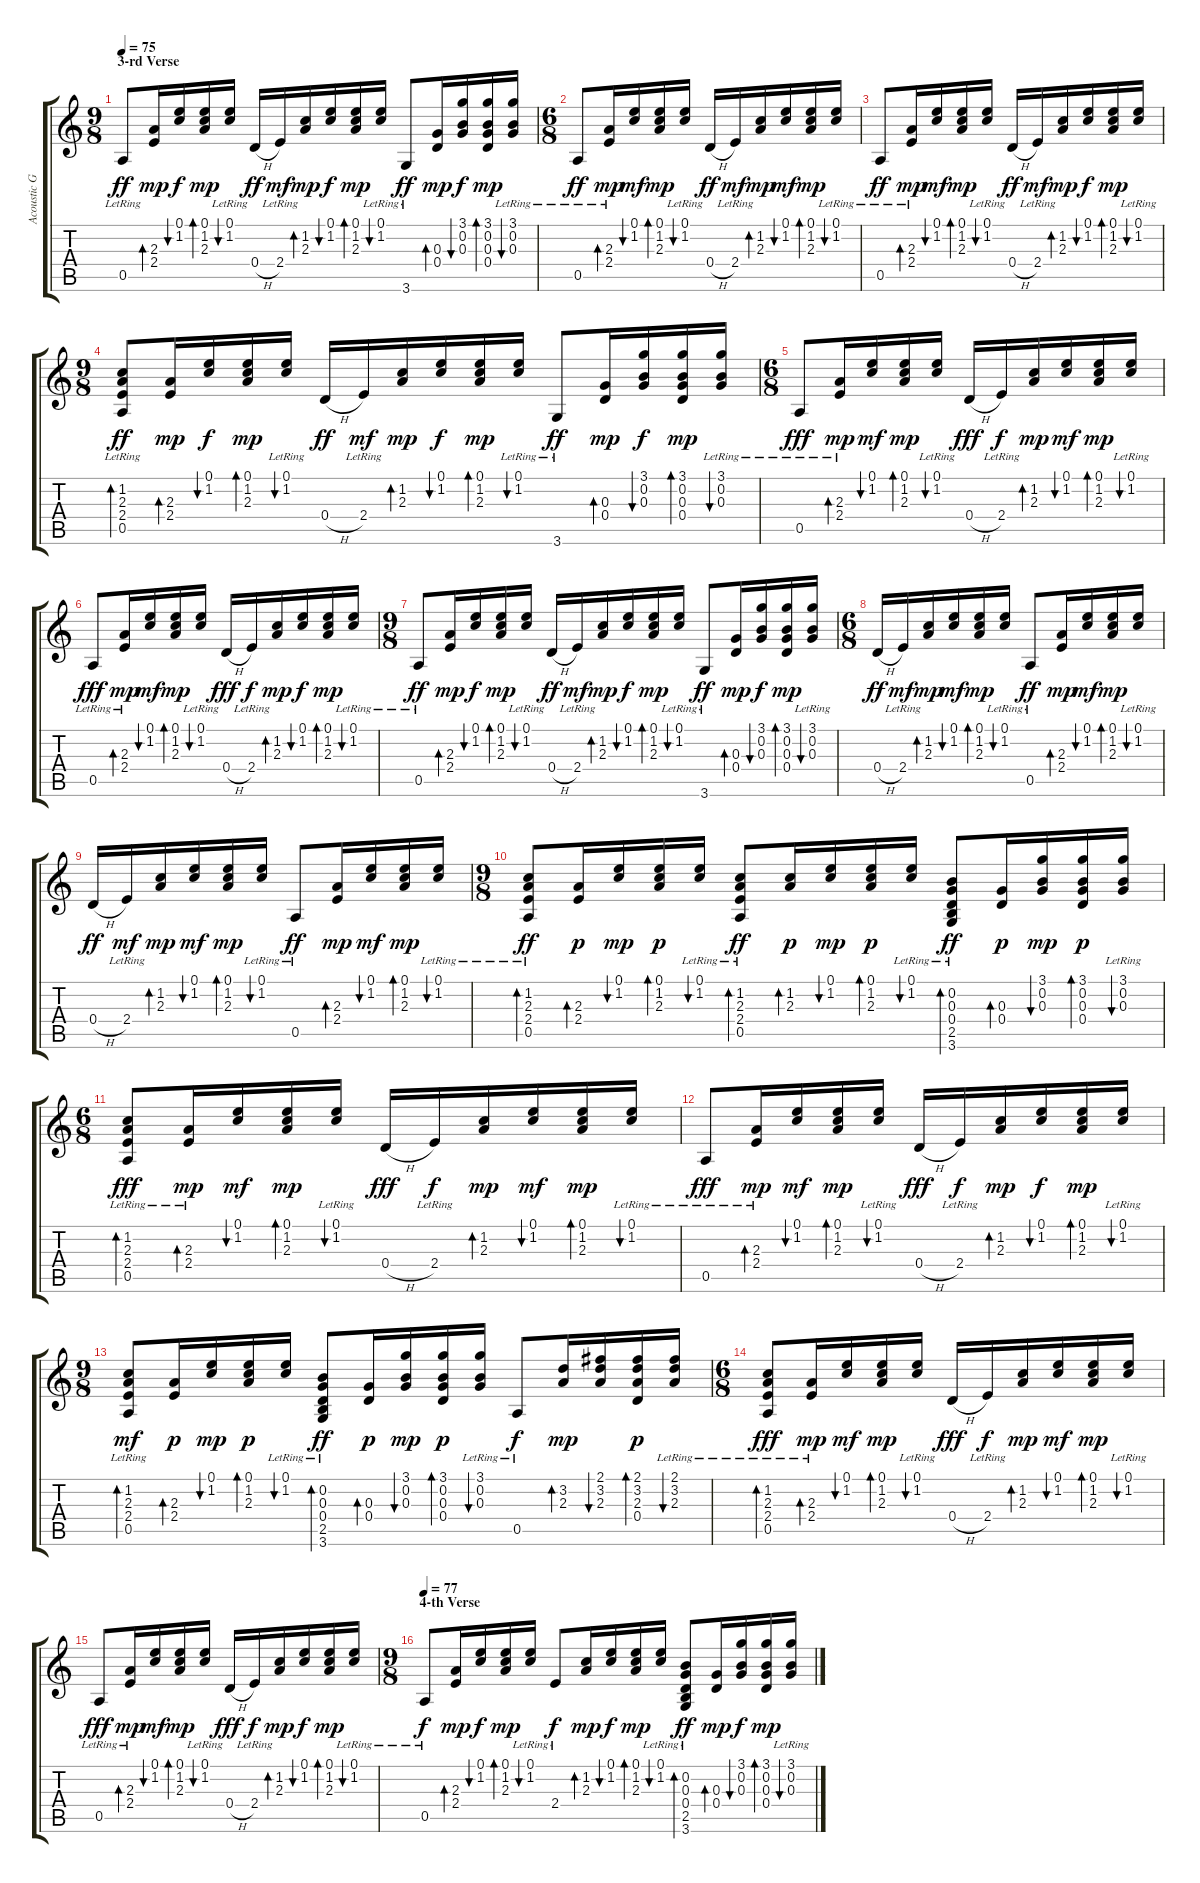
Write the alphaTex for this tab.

\track ("Acoustic Guitar" "Acoustic G") {instrument acousticguitarsteel}
\staff {score tabs}
\tuning (E4 B3 G3 D3 A2 E2) {hide}
\ts (9 8)
\section ("" "3-rd Verse")
\tempo 75
\clef g2
\ks c
0.5{lr}.8{dy ff} (2.3 2.4).16{bd 60 dy mp} (0.1 1.2).16{bu 60 dy f} (0.1 1.2 2.3).16{bd 60 dy mp} (0.1{lr} 1.2{lr}).16{bu 60} 0.4{h}.16{dy ff} 2.4{lr}.16{dy mf} (1.2 2.3).16{bd 60 dy mp} (0.1 1.2).16{bu 60 dy f} (0.1 1.2 2.3).16{bd 60 dy mp} (0.1{lr} 1.2{lr}).16{bu 60} 3.6{lr}.8{dy ff} (0.3 0.4).16{bd 60 dy mp} (3.1 0.2 0.3).16{bu 60 dy f} (3.1 0.2 0.3 0.4).16{bd 60 dy mp} (3.1{lr} 0.2{lr} 0.3{lr}).16{bu 60} |
\ts (6 8)
0.5{lr}.8{dy ff} (2.3 2.4{lr}).16{bd 60 dy mp} (0.1 1.2).16{bu 60 dy mf} (0.1 1.2 2.3).16{bd 60 dy mp} (0.1{lr} 1.2{lr}).16{bu 60} 0.4{h}.16{dy ff} 2.4{lr}.16{dy mf} (1.2 2.3).16{bd 60 dy mp} (0.1 1.2).16{bu 60 dy mf} (0.1 1.2 2.3).16{bd 60 dy mp} (0.1{lr} 1.2{lr}).16{bu 60} |
0.5{lr}.8{dy ff} (2.3 2.4{lr}).16{bd 60 dy mp} (0.1 1.2).16{bu 60 dy mf} (0.1 1.2 2.3).16{bd 60 dy mp} (0.1{lr} 1.2{lr}).16{bu 60} 0.4{h}.16{dy ff} 2.4{lr}.16{dy mf} (1.2 2.3).16{bd 60 dy mp} (0.1 1.2).16{bu 60 dy f} (0.1 1.2 2.3).16{bd 60 dy mp} (0.1{lr} 1.2{lr}).16{bu 60} |
\ts (9 8)
(1.2 2.3 2.4 0.5{lr}).8{bd 120 dy ff} (2.3 2.4).16{bd 60 dy mp} (0.1 1.2).16{bu 60 dy f} (0.1 1.2 2.3).16{bd 60 dy mp} (0.1{lr} 1.2{lr}).16{bu 60} 0.4{h}.16{dy ff} 2.4{lr}.16{dy mf} (1.2 2.3).16{bd 60 dy mp} (0.1 1.2).16{bu 60 dy f} (0.1 1.2 2.3).16{bd 60 dy mp} (0.1{lr} 1.2{lr}).16{bu 60} 3.6{lr}.8{dy ff} (0.3 0.4).16{bd 60 dy mp} (3.1 0.2 0.3).16{bu 60 dy f} (3.1 0.2 0.3 0.4).16{bd 60 dy mp} (3.1{lr} 0.2{lr} 0.3{lr}).16{bu 60} |
\ts (6 8)
0.5{lr}.8{dy fff} (2.3 2.4{lr}).16{bd 60 dy mp} (0.1 1.2).16{bu 60 dy mf} (0.1 1.2 2.3).16{bd 60 dy mp} (0.1{lr} 1.2{lr}).16{bu 60} 0.4{h}.16{dy fff} 2.4{lr}.16{dy f} (1.2 2.3).16{bd 60 dy mp} (0.1 1.2).16{bu 60 dy mf} (0.1 1.2 2.3).16{bd 60 dy mp} (0.1{lr} 1.2{lr}).16{bu 60} |
0.5{lr}.8{dy fff} (2.3 2.4{lr}).16{bd 60 dy mp} (0.1 1.2).16{bu 60 dy mf} (0.1 1.2 2.3).16{bd 60 dy mp} (0.1{lr} 1.2{lr}).16{bu 60} 0.4{h}.16{dy fff} 2.4{lr}.16{dy f} (1.2 2.3).16{bd 60 dy mp} (0.1 1.2).16{bu 60 dy f} (0.1 1.2 2.3).16{bd 60 dy mp} (0.1{lr} 1.2{lr}).16{bu 60} |
\ts (9 8)
0.5{lr}.8{dy ff} (2.3 2.4).16{bd 60 dy mp} (0.1 1.2).16{bu 60 dy f} (0.1 1.2 2.3).16{bd 60 dy mp} (0.1{lr} 1.2{lr}).16{bu 60} 0.4{h}.16{dy ff} 2.4{lr}.16{dy mf} (1.2 2.3).16{bd 60 dy mp} (0.1 1.2).16{bu 60 dy f} (0.1 1.2 2.3).16{bd 60 dy mp} (0.1{lr} 1.2{lr}).16{bu 60} 3.6{lr}.8{dy ff} (0.3 0.4).16{bd 60 dy mp} (3.1 0.2 0.3).16{bu 60 dy f} (3.1 0.2 0.3 0.4).16{bd 60 dy mp} (3.1{lr} 0.2{lr} 0.3{lr}).16{bu 60} |
\ts (6 8)
0.4{h}.16{dy ff} 2.4{lr}.16{dy mf} (1.2 2.3).16{bd 60 dy mp} (0.1 1.2).16{bu 60 dy mf} (0.1 1.2 2.3).16{bd 60 dy mp} (0.1{lr} 1.2{lr}).16{bu 60} 0.5{lr}.8{dy ff} (2.3 2.4).16{bd 60 dy mp} (0.1 1.2).16{bu 60 dy mf} (0.1 1.2 2.3).16{bd 60 dy mp} (0.1{lr} 1.2{lr}).16{bu 60} |
0.4{h}.16{dy ff} 2.4{lr}.16{dy mf} (1.2 2.3).16{bd 60 dy mp} (0.1 1.2).16{bu 60 dy mf} (0.1 1.2 2.3).16{bd 60 dy mp} (0.1{lr} 1.2{lr}).16{bu 60} 0.5{lr}.8{dy ff} (2.3 2.4).16{bd 60 dy mp} (0.1 1.2).16{bu 60 dy mf} (0.1 1.2 2.3).16{bd 60 dy mp} (0.1{lr} 1.2{lr}).16{bu 60} |
\ts (9 8)
(1.2 2.3 2.4 0.5{lr}).8{bd 120 dy ff} (2.3 2.4).16{bd 60 dy p} (0.1 1.2).16{bu 60 dy mp} (0.1 1.2 2.3).16{bd 60 dy p} (0.1{lr} 1.2{lr}).16{bu 60} (1.2 2.3 2.4{lr} 0.5{lr}).8{bd 120 dy ff} (1.2 2.3).16{bd 60 dy p} (0.1 1.2).16{bu 60 dy mp} (0.1 1.2 2.3).16{bd 60 dy p} (0.1{lr} 1.2{lr}).16{bu 60} (0.2{lr} 0.3 0.4 2.5{lr} 3.6{lr}).8{bd 60 dy ff} (0.3 0.4).16{bd 60 dy p} (3.1 0.2 0.3).16{bu 60 dy mp} (3.1 0.2 0.3 0.4).16{bd 60 dy p} (3.1{lr} 0.2{lr} 0.3{lr}).16{bu 60} |
\ts (6 8)
(1.2{lr} 2.3 2.4 0.5{lr}).8{bd 120 dy fff} (2.3 2.4{lr}).16{bd 60 dy mp} (0.1 1.2).16{bu 60 dy mf} (0.1 1.2 2.3).16{bd 60 dy mp} (0.1{lr} 1.2{lr}).16{bu 60} 0.4{h}.16{dy fff} 2.4{lr}.16{dy f} (1.2 2.3).16{bd 60 dy mp} (0.1 1.2).16{bu 60 dy mf} (0.1 1.2 2.3).16{bd 60 dy mp} (0.1{lr} 1.2{lr}).16{bu 60} |
0.5{lr}.8{dy fff} (2.3 2.4{lr}).16{bd 60 dy mp} (0.1 1.2).16{bu 60 dy mf} (0.1 1.2 2.3).16{bd 60 dy mp} (0.1{lr} 1.2{lr}).16{bu 60} 0.4{h}.16{dy fff} 2.4{lr}.16{dy f} (1.2 2.3).16{bd 60 dy mp} (0.1 1.2).16{bu 60 dy f} (0.1 1.2 2.3).16{bd 60 dy mp} (0.1{lr} 1.2{lr}).16{bu 60} |
\ts (9 8)
(1.2 2.3 2.4 0.5{lr}).8{bd 120 dy mf} (2.3 2.4).16{bd 60 dy p} (0.1 1.2).16{bu 60 dy mp} (0.1 1.2 2.3).16{bd 60 dy p} (0.1{lr} 1.2{lr}).16{bu 60} (0.2 0.3 0.4 2.5 3.6{lr}).8{bd 60 dy ff} (0.3 0.4).16{bd 60 dy p} (3.1 0.2 0.3).16{bu 60 dy mp} (3.1 0.2 0.3 0.4).16{bd 60 dy p} (3.1{lr} 0.2{lr} 0.3{lr}).16{bu 60} 0.5{lr}.8{dy f} (3.2 2.3).16{bd 60 dy mp} (2.1 3.2 2.3).16{bu 60} (2.1 3.2 2.3 0.4).16{bd 60 dy p} (2.1{lr} 3.2{lr} 2.3{lr}).16{bu 60} |
\ts (6 8)
(1.2{lr} 2.3 2.4 0.5{lr}).8{bd 120 dy fff} (2.3 2.4{lr}).16{bd 60 dy mp} (0.1 1.2).16{bu 60 dy mf} (0.1 1.2 2.3).16{bd 60 dy mp} (0.1{lr} 1.2{lr}).16{bu 60} 0.4{h}.16{dy fff} 2.4{lr}.16{dy f} (1.2 2.3).16{bd 60 dy mp} (0.1 1.2).16{bu 60 dy mf} (0.1 1.2 2.3).16{bd 60 dy mp} (0.1{lr} 1.2{lr}).16{bu 60} |
0.5{lr}.8{dy fff} (2.3 2.4{lr}).16{bd 60 dy mp} (0.1 1.2).16{bu 60 dy mf} (0.1 1.2 2.3).16{bd 60 dy mp} (0.1{lr} 1.2{lr}).16{bu 60} 0.4{h}.16{dy fff} 2.4{lr}.16{dy f} (1.2 2.3).16{bd 60 dy mp} (0.1 1.2).16{bu 60 dy f} (0.1 1.2 2.3).16{bd 60 dy mp} (0.1{lr} 1.2{lr}).16{bu 60} |
\ts (9 8)
\section ("" "4-th Verse")
\tempo 77
0.5{lr}.8{dy f} (2.3 2.4).16{bd 60 dy mp} (0.1 1.2).16{bu 60 dy f} (0.1 1.2 2.3).16{bd 60 dy mp} (0.1{lr} 1.2{lr}).16{bu 60} 2.4{lr}.8{dy f} (1.2 2.3).16{bd 60 dy mp} (0.1 1.2).16{bu 60 dy f} (0.1 1.2 2.3).16{bd 60 dy mp} (0.1{lr} 1.2{lr}).16{bu 60} (0.2{lr} 0.3 0.4 2.5{lr} 3.6{lr}).8{bd 120 dy ff} (0.3 0.4).16{bd 60 dy mp} (3.1 0.2 0.3).16{bu 60 dy f} (3.1 0.2 0.3 0.4).16{bd 60 dy mp} (3.1{lr} 0.2{lr} 0.3{lr}).16{bu 60}
